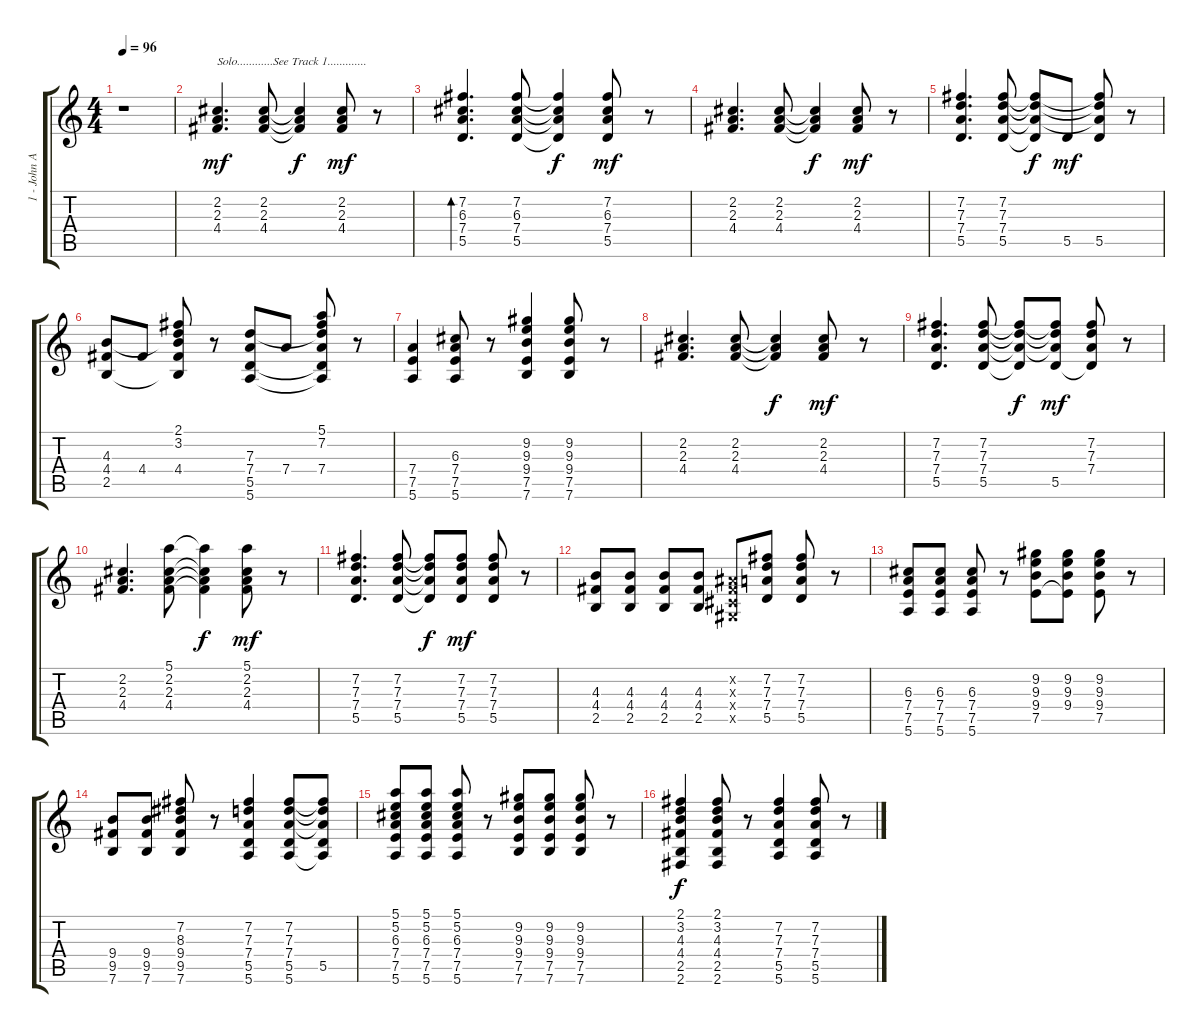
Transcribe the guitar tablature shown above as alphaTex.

\track ("1 - John Acoustic Dubbed" "1 - John A") {instrument acousticguitarsteel}
\staff {score tabs}
\tuning (E4 B3 G3 D3 A2 E2) {hide}
\ts (4 4)
\tempo 96
\clef g2
\ks c
r.1{dy mf} |
(2.2 2.3 4.4).4{d txt "Solo............See Track 1............." volume 7} (2.2 2.3 4.4).8 (2.2{t} 2.3{t} 4.4{t}).4{dy f} (2.2 2.3 4.4).8{dy mf} r.8 |
(7.2 6.3 7.4 5.5).4{d bd 60} (7.2 6.3 7.4 5.5).8 (7.2{t} 6.3{t} 7.4{t} 5.5{t}).4{dy f} (7.2 6.3 7.4 5.5).8{dy mf} r.8 |
(2.2 2.3 4.4).4{d} (2.2 2.3 4.4).8 (2.2{t} 2.3{t} 4.4{t}).4{dy f} (2.2 2.3 4.4).8{dy mf} r.8 |
(7.2 7.3 7.4 5.5).4{d} (7.2 7.3 7.4 5.5).8 (7.2{t} 7.3{t} 7.4{t} 5.5{t}).8{dy f} 5.5.8{dy mf} (7.2{t} 7.3{t} 7.4{t} 5.5).8 r.8 |
(4.3 4.4 2.5).8 4.4.8 (2.1 3.2 4.3{t} 4.4 2.5{t}).8 r.8 (7.3 7.4 5.5 5.6).8 7.4.8 (5.1 7.2 7.3{t} 7.4 5.5{t} 5.6{t}).8 r.8 |
(7.4 7.5 5.6).4 (6.3 7.4 7.5 5.6).8 r.8 (9.2 9.3 9.4 7.5 7.6).4 (9.2 9.3 9.4 7.5 7.6).8 r.8 |
(2.2 2.3 4.4).4{d} (2.2 2.3 4.4).8 (2.2{t} 2.3{t} 4.4{t}).4{dy f} (2.2 2.3 4.4).8{dy mf} r.8 |
(7.2 7.3 7.4 5.5).4{d} (7.2 7.3 7.4 5.5).8 (7.2{t} 7.3{t} 7.4{t} 5.5{t}).8{dy f} (7.2{t} 7.3{t} 7.4{t} 5.5).8{dy mf} (7.2 7.3 7.4 5.5{t}).8 r.8 |
(2.2 2.3 4.4).4{d} (5.1 2.2 2.3 4.4).8 (5.1{t} 2.2{t} 2.3{t} 4.4{t}).4{dy f} (5.1 2.2 2.3 4.4).8{dy mf} r.8 |
(7.2 7.3 7.4 5.5).4{d} (7.2 7.3 7.4 5.5).8 (7.2{t} 7.3{t} 7.4{t} 5.5{t}).8{dy f} (7.2 7.3 7.4 5.5).8{dy mf} (7.2 7.3 7.4 5.5).8 r.8 |
(4.3 4.4 2.5).8 (4.3 4.4 2.5).8 (4.3 4.4 2.5).8 (4.3 4.4 2.5).8 (-1.2{x} -1.3{x} -1.4{x} -1.5{x}).8 (7.2 7.3 7.4 5.5).8 (7.2 7.3 7.4 5.5).8 r.8 |
(6.3 7.4 7.5 5.6).8 (6.3 7.4 7.5 5.6).8 (6.3 7.4 7.5 5.6).8 r.8 (9.2 9.3 9.4 7.5).8 (9.2 9.3 9.4 7.5{t}).8 (9.2 9.3 9.4 7.5).8 r.8 |
(9.4 9.5 7.6).8 (9.4 9.5 7.6).8 (7.2 8.3 9.4 9.5 7.6).8 r.8 (7.2 7.3 7.4 5.5 5.6).4 (7.2 7.3 7.4 5.5 5.6).8 (7.2{t} 7.3{t} 7.4{t} 5.5 5.6{t}).8 |
(5.1 5.2 6.3 7.4 7.5 5.6).8 (5.1 5.2 6.3 7.4 7.5 5.6).8 (5.1 5.2 6.3 7.4 7.5 5.6).8 r.8 (9.2 9.3 9.4 7.5 7.6).8 (9.2 9.3 9.4 7.5 7.6).8 (9.2 9.3 9.4 7.5 7.6).8 r.8 |
(2.1 3.2 4.3 4.4 2.5 2.6).4{dy f} (2.1 3.2 4.3 4.4 2.5 2.6).8 r.8 (7.2 7.3 7.4 5.5 5.6).4 (7.2 7.3 7.4 5.5 5.6).8 r.8
